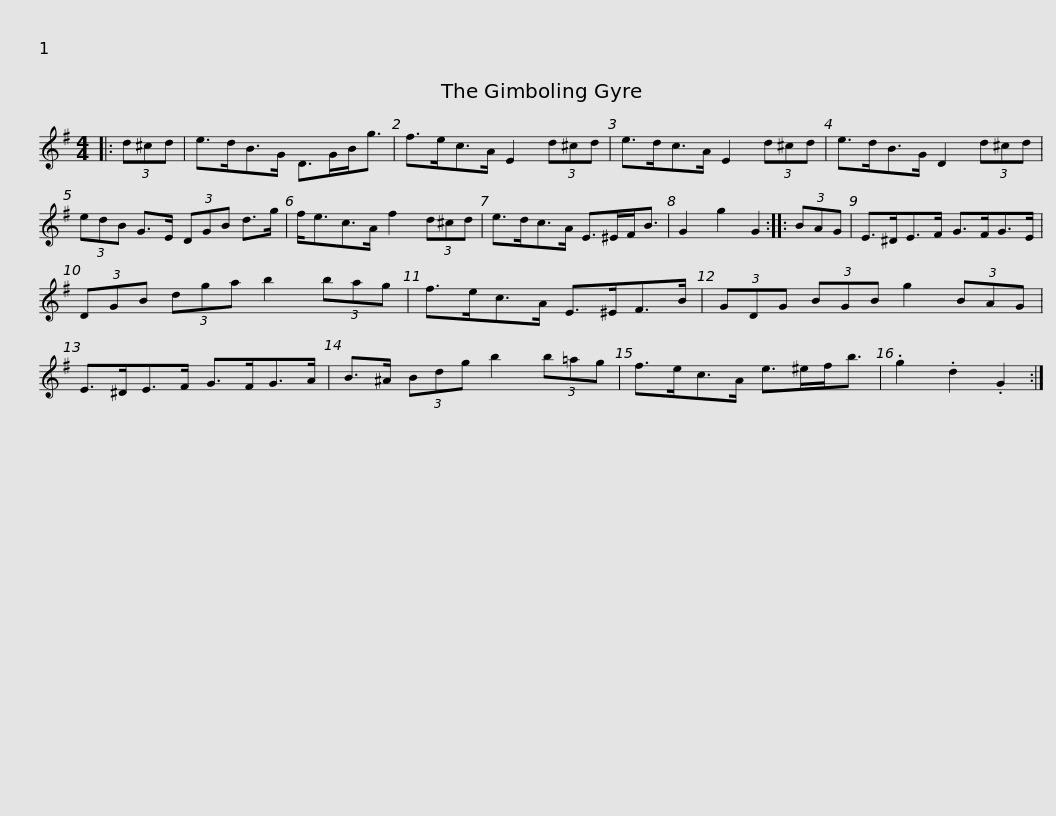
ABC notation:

X:1
L:1/8
M:4/4
I:linebreak $
K:G
V:1 treble
V:1
|: (3d^cd | e>dB>G D>GB<g | f>ec>A E2 (3d^cd | e>dc>A E2 (3d^cd | e>dB>G D2 (3d^cd |$ %5
 (3edB G>E (3DGB d>g | f<ec>A f2 (3d^cd | e>dc>A E>^EF<B | G2 g2 G2 :: (3BAG |$ %10
 E>^DE>F G>FG>E | (3DGB (3dga b2 (3bag | f>ec>A E>^EF>B | (3GDG (3BGB g2 (3BAG |$ E>^DE>F G>FG>A | %15
 B>^A (3Bdg b2 (3b=ag | f>ec>A e>^ef<b | .g2 .d2 .G2 :| %18
